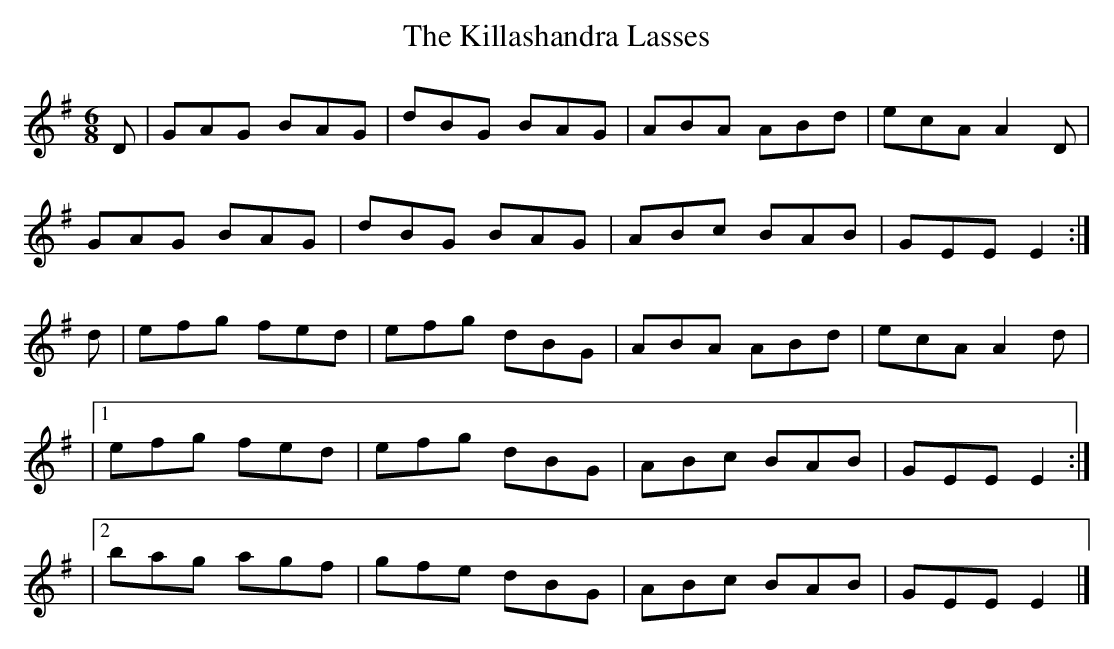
X:1
T: The Killashandra Lasses
M: 6/8
L: 1/8
K: Em
D|GAG BAG|dBG BAG|ABA ABd|ecA A2D|
GAG BAG|dBG BAG|ABc BAB|GEE E2:|
d|efg fed|efg dBG|ABA ABd|ecA A2d|
|1 efg fed|efg dBG|ABc BAB|GEE E2:|
|2 bag agf|gfe dBG|ABc BAB|GEE E2|]
